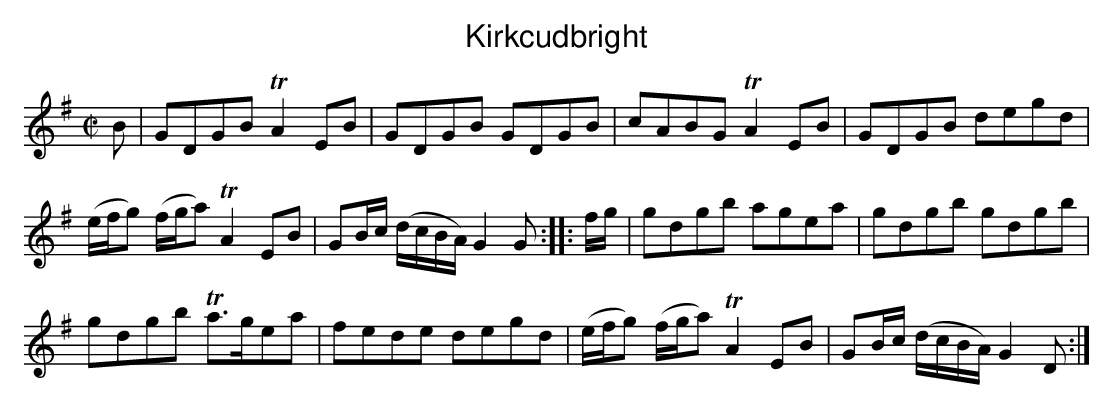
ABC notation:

X:1
T:Kirkcudbright
M:C|
L:1/8
K:G
B|GDGB TA2 EB|GDGB GDGB|cABG TA2 EB|GDGB degd|
(e/f/g) (f/g/a) TA2 EB|GB/c/ (d/c/B/A/) G2 G:||:f/g/|gdgb agea|gdgb gdgb|
gdgb Ta>gea|fede degd|(e/f/g) (f/g/a) TA2 EB|GB/c/ (d/c/B/A/) G2D:|]
